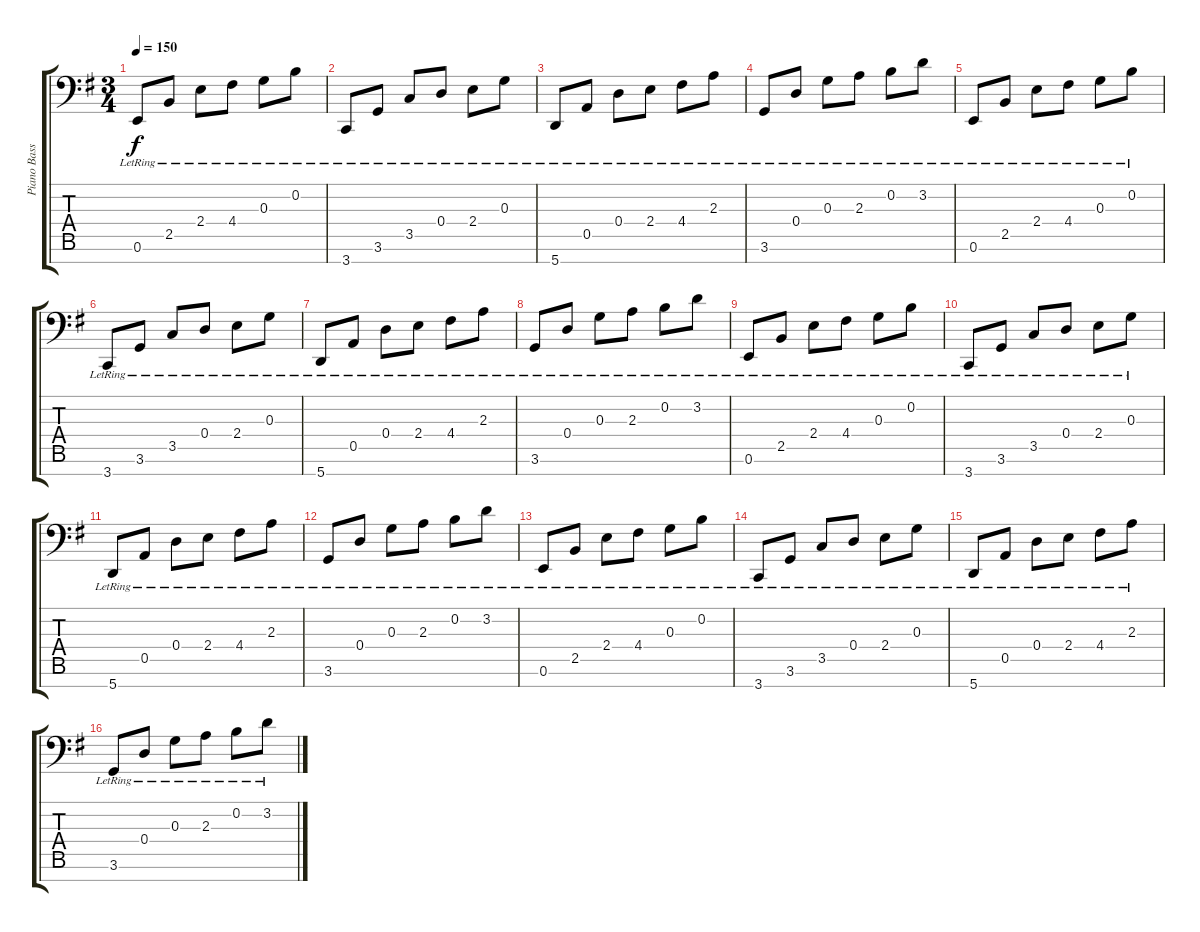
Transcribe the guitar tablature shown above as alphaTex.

\track ("Piano Bass" "Piano Bass") {instrument acousticgrandpiano}
\staff {score tabs}
\tuning (E4 B3 G3 D3 A2 E2 A1) {hide}
\ts (3 4)
\tempo 150
\clef f4
\ks g
0.6{lr}.8{dy f} 2.5{lr}.8 2.4{lr}.8 4.4{lr}.8 0.3{lr}.8 0.2{lr}.8 |
3.7{lr}.8 3.6{lr}.8 3.5{lr}.8 0.4{lr}.8 2.4{lr}.8 0.3{lr}.8 |
5.7{lr}.8 0.5{lr}.8 0.4{lr}.8 2.4{lr}.8 4.4{lr}.8 2.3{lr}.8 |
3.6{lr}.8 0.4{lr}.8 0.3{lr}.8 2.3{lr}.8 0.2{lr}.8 3.2{lr}.8 |
0.6{lr}.8 2.5{lr}.8 2.4{lr}.8 4.4{lr}.8 0.3{lr}.8 0.2{lr}.8 |
3.7{lr}.8 3.6{lr}.8 3.5{lr}.8 0.4{lr}.8 2.4{lr}.8 0.3{lr}.8 |
5.7{lr}.8 0.5{lr}.8 0.4{lr}.8 2.4{lr}.8 4.4{lr}.8 2.3{lr}.8 |
3.6{lr}.8 0.4{lr}.8 0.3{lr}.8 2.3{lr}.8 0.2{lr}.8 3.2{lr}.8 |
0.6{lr}.8 2.5{lr}.8 2.4{lr}.8 4.4{lr}.8 0.3{lr}.8 0.2{lr}.8 |
3.7{lr}.8 3.6{lr}.8 3.5{lr}.8 0.4{lr}.8 2.4{lr}.8 0.3{lr}.8 |
5.7{lr}.8 0.5{lr}.8 0.4{lr}.8 2.4{lr}.8 4.4{lr}.8 2.3{lr}.8 |
3.6{lr}.8 0.4{lr}.8 0.3{lr}.8 2.3{lr}.8 0.2{lr}.8 3.2{lr}.8 |
0.6{lr}.8 2.5{lr}.8 2.4{lr}.8 4.4{lr}.8 0.3{lr}.8 0.2{lr}.8 |
3.7{lr}.8 3.6{lr}.8 3.5{lr}.8 0.4{lr}.8 2.4{lr}.8 0.3{lr}.8 |
5.7{lr}.8 0.5{lr}.8 0.4{lr}.8 2.4{lr}.8 4.4{lr}.8 2.3{lr}.8 |
3.6{lr}.8 0.4{lr}.8 0.3{lr}.8 2.3{lr}.8 0.2{lr}.8 3.2{lr}.8
